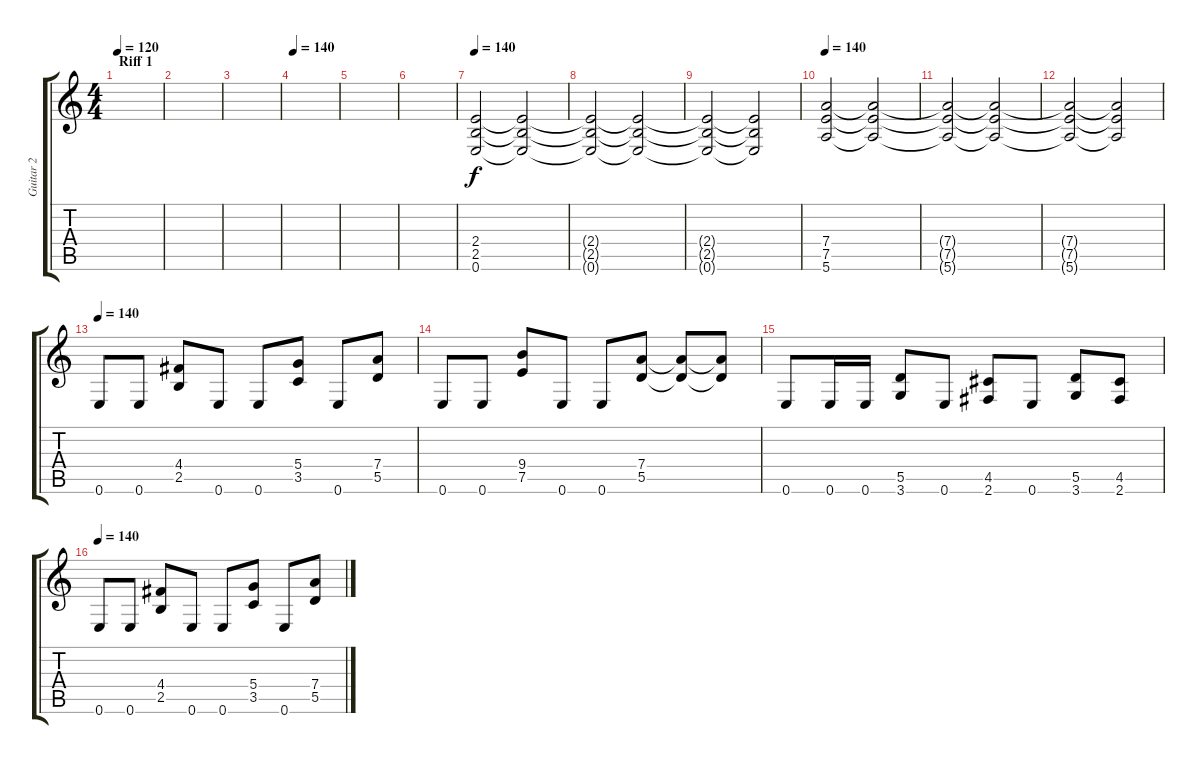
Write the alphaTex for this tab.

\track ("Guitar 2" "Guitar 2") {instrument distortionguitar}
\staff {score tabs}
\tuning (E4 B3 G3 D3 A2 E2) {hide}
\ts (4 4)
\section ("" "Riff 1")
\tempo 120
\tempo 140
\tempo 120
\clef g2
\ks c
|
|
|
\tempo 140
|
|
|
\tempo 140
(2.4 2.5 0.6).2 (2.4{t} 2.5{t} 0.6{t}).2 |
(2.4{t} 2.5{t} 0.6{t}).2 (2.4{t} 2.5{t} 0.6{t}).2 |
(2.4{t} 2.5{t} 0.6{t}).2 (2.4{t} 2.5{t} 0.6{t}).2 |
\tempo 140
(7.4 7.5 5.6).2 (7.4{t} 7.5{t} 5.6{t}).2 |
(7.4{t} 7.5{t} 5.6{t}).2 (7.4{t} 7.5{t} 5.6{t}).2 |
(7.4{t} 7.5{t} 5.6{t}).2 (7.4{t} 7.5{t} 5.6{t}).2 |
\tempo 140
0.6.8 0.6.8 (4.4 2.5).8 0.6.8 0.6.8 (5.4 3.5).8 0.6.8 (7.4 5.5).8 |
0.6.8 0.6.8 (9.4 7.5).8 0.6.8 0.6.8 (7.4 5.5).8 (7.4{t} 5.5{t}).8 (7.4{t} 5.5{t}).8 |
0.6.8 0.6.16 0.6.16 (5.5 3.6).8 0.6.8 (4.5 2.6).8 0.6.8 (5.5 3.6).8 (4.5 2.6).8 |
\tempo 140
0.6.8 0.6.8 (4.4 2.5).8 0.6.8 0.6.8 (5.4 3.5).8 0.6.8 (7.4 5.5).8
